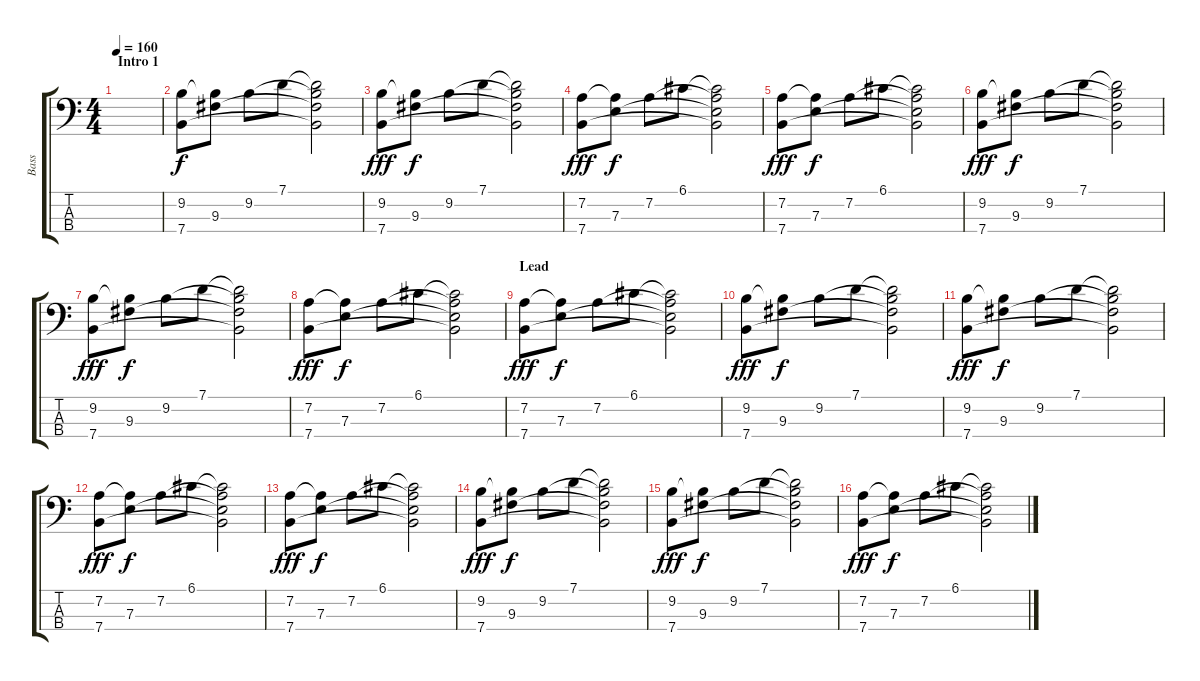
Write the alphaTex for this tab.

\track ("Bass" "Bass") {instrument electricbassfinger}
\staff {score tabs}
\tuning (G2 D2 A1 E1) {hide}
\ts (4 4)
\section ("" "Intro 1")
\tempo 160
\tempo 100
\tempo 160
\clef f4
\ks c
|
(9.2 7.4).8 (9.2{t} 9.3).8{dy f} 9.2.8 7.1.8 (7.1{t} 9.2{t} 9.3{t} 7.4{t}).2 |
(9.2 7.4).8{dy fff} (9.2{t} 9.3).8{dy f} 9.2.8 7.1.8 (7.1{t} 9.2{t} 9.3{t} 7.4{t}).2 |
(7.2 7.4).8{dy fff} (7.2{t} 7.3).8{dy f} 7.2.8 6.1.8 (6.1{t} 7.2{t} 7.3{t} 7.4{t}).2 |
(7.2 7.4).8{dy fff} (7.2{t} 7.3).8{dy f} 7.2.8 6.1.8 (6.1{t} 7.2{t} 7.3{t} 7.4{t}).2 |
(9.2 7.4).8{dy fff} (9.2{t} 9.3).8{dy f} 9.2.8 7.1.8 (7.1{t} 9.2{t} 9.3{t} 7.4{t}).2 |
(9.2 7.4).8{dy fff} (9.2{t} 9.3).8{dy f} 9.2.8 7.1.8 (7.1{t} 9.2{t} 9.3{t} 7.4{t}).2 |
(7.2 7.4).8{dy fff} (7.2{t} 7.3).8{dy f} 7.2.8 6.1.8 (6.1{t} 7.2{t} 7.3{t} 7.4{t}).2 |
\section ("" "Lead")
(7.2 7.4).8{dy fff} (7.2{t} 7.3).8{dy f} 7.2.8 6.1.8 (6.1{t} 7.2{t} 7.3{t} 7.4{t}).2 |
(9.2 7.4).8{dy fff} (9.2{t} 9.3).8{dy f} 9.2.8 7.1.8 (7.1{t} 9.2{t} 9.3{t} 7.4{t}).2 |
(9.2 7.4).8{dy fff} (9.2{t} 9.3).8{dy f} 9.2.8 7.1.8 (7.1{t} 9.2{t} 9.3{t} 7.4{t}).2 |
(7.2 7.4).8{dy fff} (7.2{t} 7.3).8{dy f} 7.2.8 6.1.8 (6.1{t} 7.2{t} 7.3{t} 7.4{t}).2 |
(7.2 7.4).8{dy fff} (7.2{t} 7.3).8{dy f} 7.2.8 6.1.8 (6.1{t} 7.2{t} 7.3{t} 7.4{t}).2 |
(9.2 7.4).8{dy fff} (9.2{t} 9.3).8{dy f} 9.2.8 7.1.8 (7.1{t} 9.2{t} 9.3{t} 7.4{t}).2 |
(9.2 7.4).8{dy fff} (9.2{t} 9.3).8{dy f} 9.2.8 7.1.8 (7.1{t} 9.2{t} 9.3{t} 7.4{t}).2 |
(7.2 7.4).8{dy fff} (7.2{t} 7.3).8{dy f} 7.2.8 6.1.8 (6.1{t} 7.2{t} 7.3{t} 7.4{t}).2
